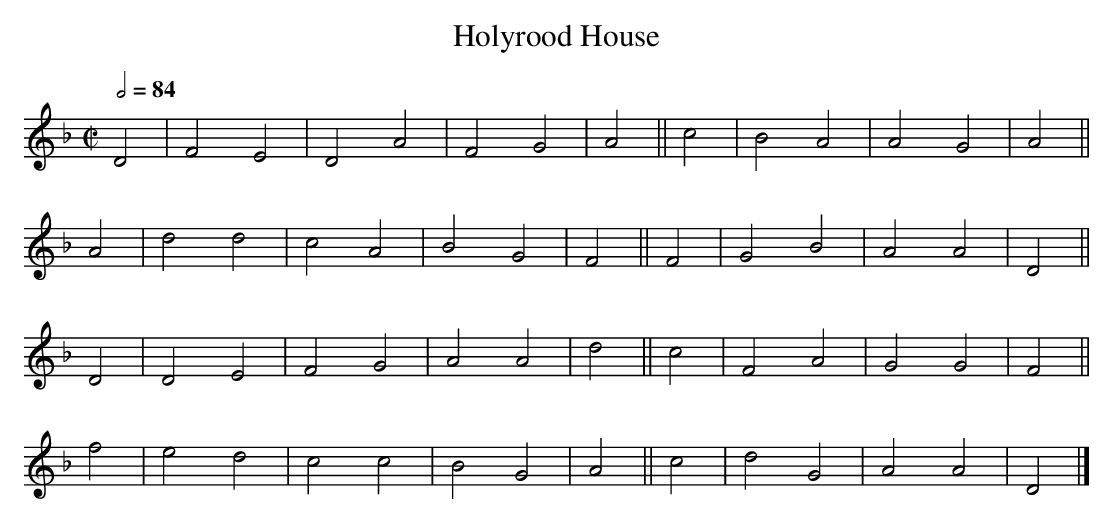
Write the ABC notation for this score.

X:1
T:Holyrood House
M:C|
L:1/2
Q:1/2=84
K:Dmin
D|FE|DA|FG|A||c|BA|AG|A||
A|dd|cA|BG|F||F|GB|AA|D||
D|DE|FG|AA|d||c|FA|GG|F||
f|ed|cc|BG|A||c|dG|AA|D|]
